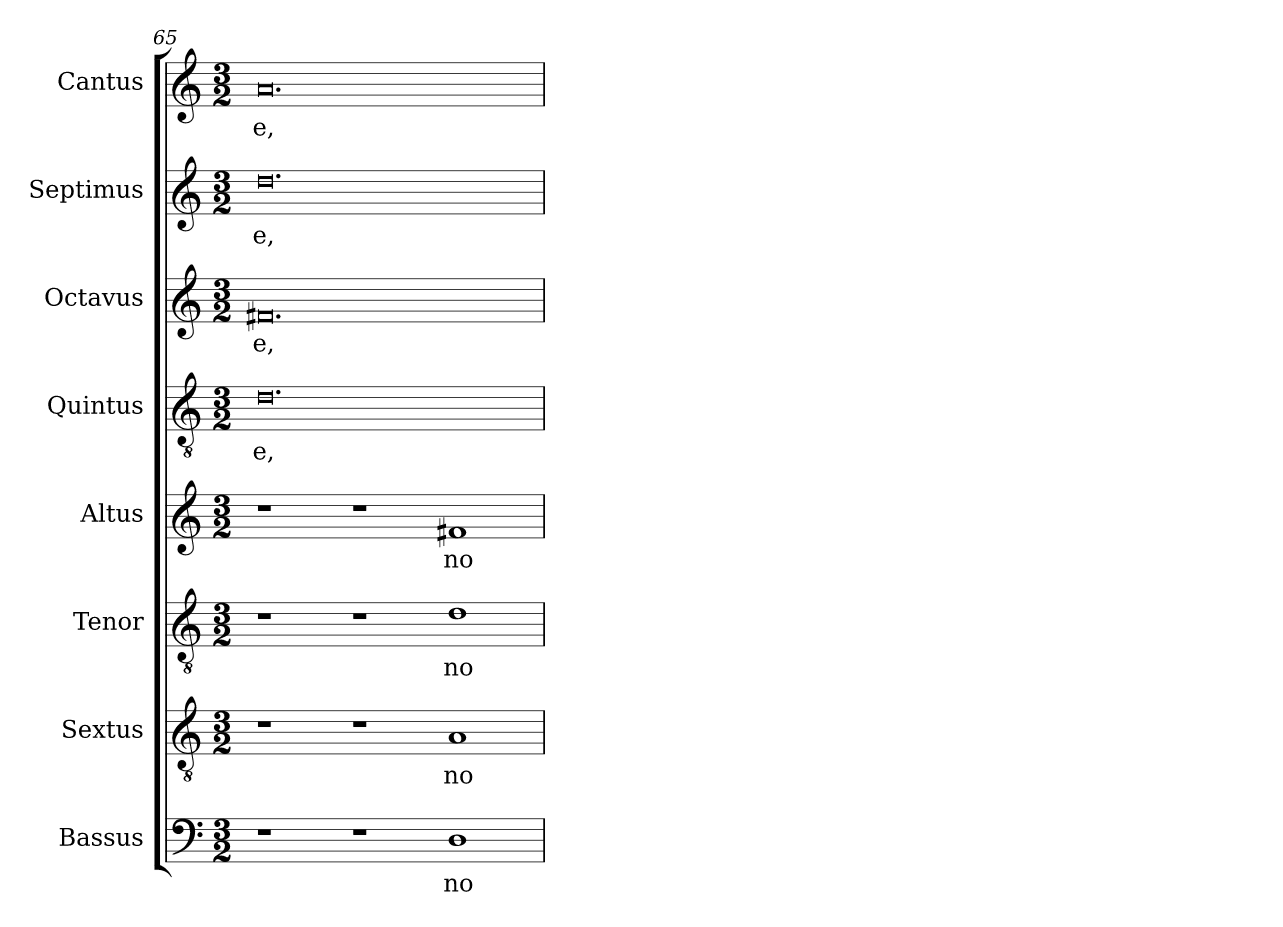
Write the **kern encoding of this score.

**kern	**text	**kern	**text	**kern	**text	**kern	**text	**kern	**text	**kern	**text	**kern	**text	**kern	**text
*part8	*part8	*part7	*part7	*part6	*part6	*part5	*part5	*part4	*part4	*part3	*part3	*part2	*part2	*part1	*part1
*staff8	*staff8	*staff7	*staff7	*staff6	*staff6	*staff5	*staff5	*staff4	*staff4	*staff3	*staff3	*staff2	*staff2	*staff1	*staff1
*I"Bassus	*	*I"Sextus	*	*I"Tenor	*	*I"Altus	*	*I"Quintus	*	*I"Octavus	*	*I"Septimus	*	*I"Cantus	*
*clefF4	*	*clefGv2	*	*clefGv2	*	*clefG2	*	*clefGv2	*	*clefG2	*	*clefG2	*	*clefG2	*
*M3/2	*	*M3/2	*	*M3/2	*	*M3/2	*	*M3/2	*	*M3/2	*	*M3/2	*	*M3/2	*
=65	=65	=65	=65	=65	=65	=65	=65	=65	=65	=65	=65	=65	=65	=65	=65
!	!	!	!	!	!	!	!	!	!LO:LY:b:cj	!	!LO:LY:b:cj	!	!LO:LY:b:cj	!	!LO:LY:b:cj
1r	.	1r	.	1r	.	1r	.	0.d	-e,	0.f#X	-e,	0.dd	e,	0.a	e,
1r	.	1r	.	1r	.	1r	.	.	.	.	.	.	.	.	.
!	!LO:LY:b:cj	!	!LO:LY:b:cj	!	!LO:LY:b:cj	!	!LO:LY:b:cj	!	!	!	!	!	!	!	!
1D	no	1A	no	1d	no-	1f#X	no	.	.	.	.	.	.	.	.
=	=	=	=	=	=	=	=	=	=	=	=	=	=	=	=
*-	*-	*-	*-	*-	*-	*-	*-	*-	*-	*-	*-	*-	*-	*-	*-
